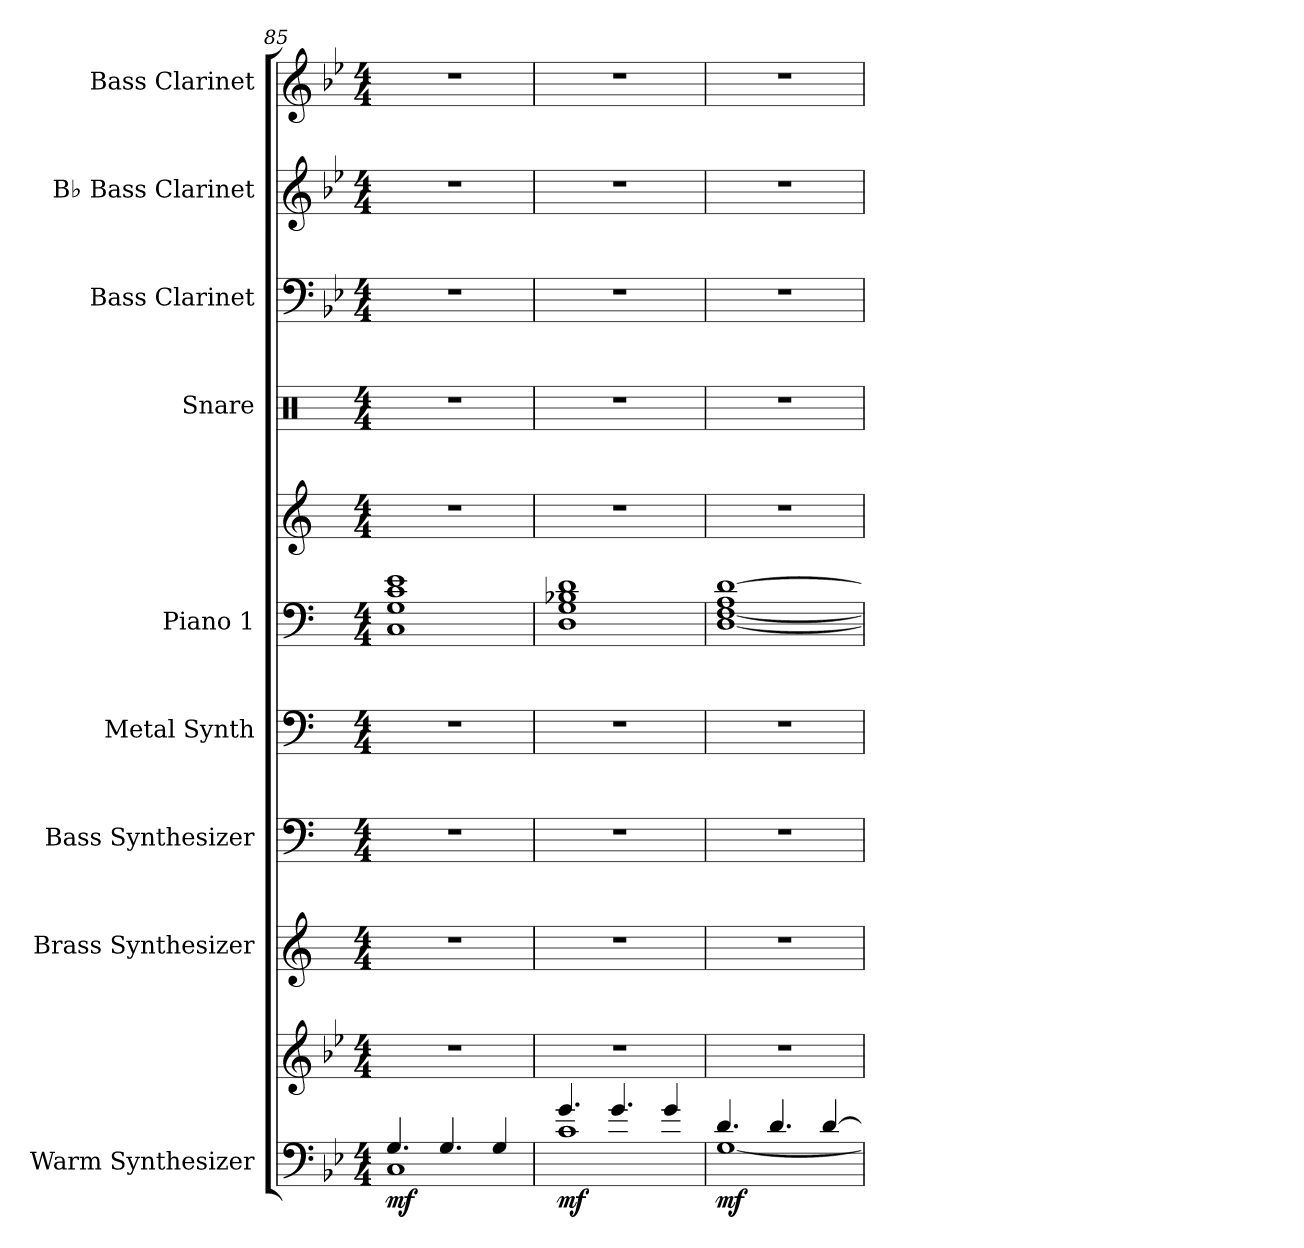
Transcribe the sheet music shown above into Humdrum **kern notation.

**kern	**kern	**dynam	**kern	**kern	**kern	**kern	**kern	**kern	**kern	**kern	**kern
*part9	*part9	*part9	*part8	*part7	*part6	*part5	*part5	*part4	*part3	*part2	*part1
*staff11	*staff10	*staff10/11	*staff9	*staff8	*staff7	*staff6	*staff5	*staff4	*staff3	*staff2	*staff1
*I"Warm Synthesizer	*	*	*I"Brass Synthesizer	*I"Bass Synthesizer	*I"Metal Synth	*I"Piano 1	*	*I"Snare	*I"Bass Clarinet	*I"B♭ Bass Clarinet	*I"Bass Clarinet
*I'Synth.	*	*	*	*I'Bass	*I'Metal Syn.	*I'Pno. 1	*	*I'Snare	*I'B. Cl.	*I'B♭ B. Cl.	*I'B. Cl.
*clefF4	*clefG2	*	*clefG2	*clefF4	*clefF4	*clefF4	*clefG2	*clefX	*clefF4	*clefG2	*clefG2
*	*	*	*	*	*	*	*	*	*ITrd1c2	*ITrd8c14	*ITrd8c14
*k[b-e-]	*k[b-e-]	*	*k[]	*k[]	*k[]	*k[]	*k[]	*k[]	*k[b-e-a-d-]	*k[b-e-]	*k[b-e-]
*M4/4	*M4/4	*	*M4/4	*M4/4	*M4/4	*M4/4	*M4/4	*M4/4	*M4/4	*M4/4	*M4/4
=85	=85	=85	=85	=85	=85	=85	=85	=85	=85	=85	=85
*^	*	*	*	*	*	*	*	*	*	*	*
!	!	!	!LO:DY:b=2	!	!	!	!	!	!	!	!	!
4.G/	1C	1r	mf	1r	1r	1r	1C 1G 1c 1e	1r	1r	1r	1r	1r
4.G/	.	.	.	.	.	.	.	.	.	.	.	.
4G/	.	.	.	.	.	.	.	.	.	.	.	.
=86	=86	=86	=86	=86	=86	=86	=86	=86	=86	=86	=86	=86
!	!	!	!LO:DY:b=2	!	!	!	!	!	!	!	!	!
4.g/	1c	1r	mf	1r	1r	1r	1D 1G 1B-X 1d	1r	1r	1r	1r	1r
4.g/	.	.	.	.	.	.	.	.	.	.	.	.
4g/	.	.	.	.	.	.	.	.	.	.	.	.
=87	=87	=87	=87	=87	=87	=87	=87	=87	=87	=87	=87	=87
!	!	!	!LO:DY:b=2	!	!	!	!	!	!	!	!	!
4.d/	[1G	1r	mf	1r	1r	1r	[1D [<1F 1A [1d	1r	1r	1r	1r	1r
4.d/	.	.	.	.	.	.	.	.	.	.	.	.
[4d/	.	.	.	.	.	.	.	.	.	.	.	.
*v	*v	*	*	*	*	*	*	*	*	*	*	*
=	=	=	=	=	=	=	=	=	=	=	=
*-	*-	*-	*-	*-	*-	*-	*-	*-	*-	*-	*-
